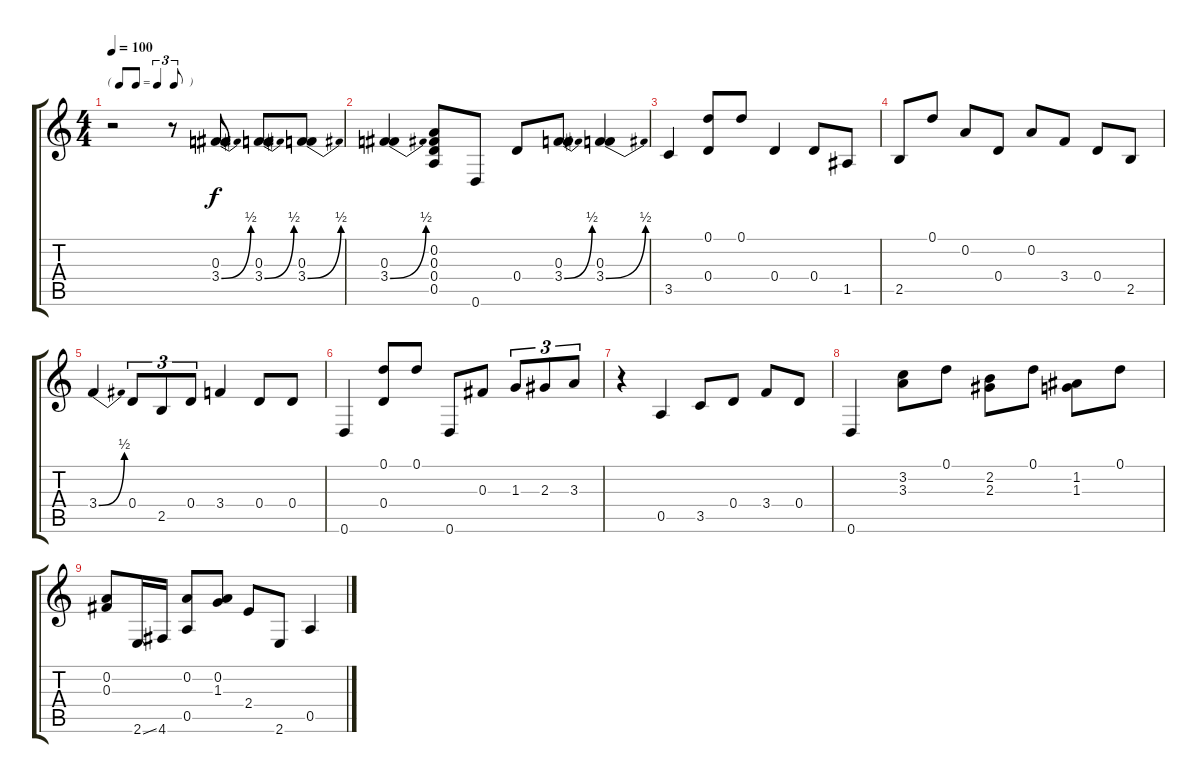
\track "" {instrument acousticguitarnylon}
\staff {score tabs}
\tuning (D4 A3 Gb3 D3 A2 D2) {hide}
\ts (4 4)
\tf triplet8th
\tempo 100
\clef g2
\ks c
r.2{dy f instrument acousticguitarnylon} r.8 (0.3 3.4{be (bend 0 0 60 2)}).8 (0.3 3.4{be (bend 0 0 60 2)}).8 (0.3 3.4{be (bend 0 0 60 2)}).8 |
(0.3 3.4{be (bend 0 0 60 2)}).4 (0.2 0.3 0.4 0.5).8 0.6.8 0.4.8 (0.3 3.4{be (bend 0 0 60 2)}).8 (0.3 3.4{be (bend 0 0 60 2)}).4 |
3.5.4 (0.1 0.4).8 0.1.8 0.4.4 0.4.8 1.5.8 |
2.5.8 0.1.8 0.2.8 0.4.8 0.2.8 3.4.8 0.4.8 2.5.8 |
3.4{be (bend 0 0 60 2)}.4 0.4.8{tu (3 2)} 2.5.8{tu (3 2)} 0.4.8{tu (3 2)} 3.4.4 0.4.8 0.4.8 |
0.6.4 (0.1 0.4).8 0.1.8 0.6.8 0.3.8 1.3.8{tu (3 2)} 2.3.8{tu (3 2)} 3.3.8{tu (3 2)} |
r.4 0.5.4 3.5.8 0.4.8 3.4.8 0.4.8 |
0.6.4 (3.2 3.3).8 0.1.8 (2.2 2.3).8 0.1.8 (1.2 1.3).8 0.1.8 |
(0.2 0.3).8 2.6{ss}.16 4.6.16 (0.2 0.5).8 (0.2 1.3).8 2.4.8 2.6.8 0.5.4
